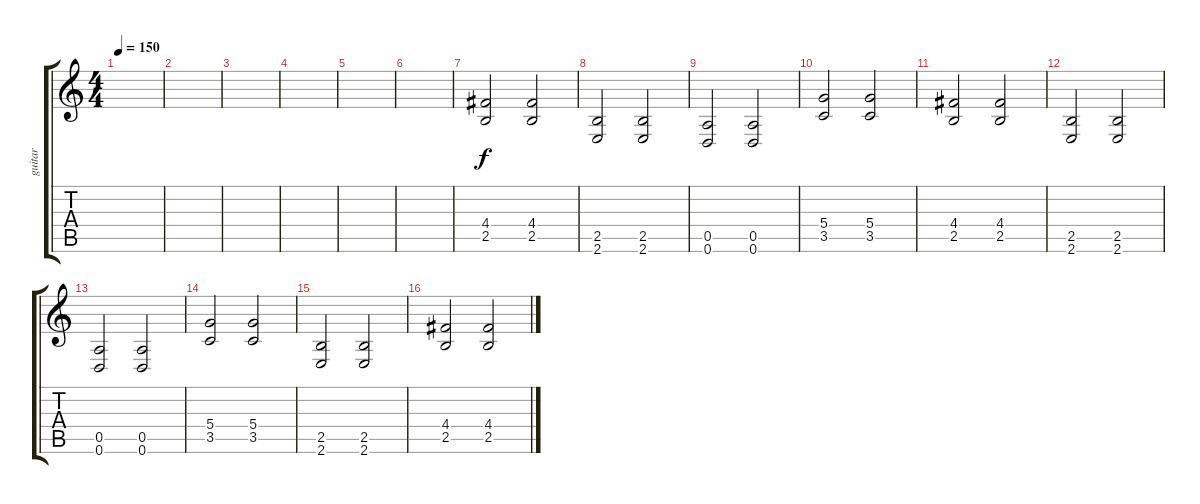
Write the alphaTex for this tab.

\track ("guitar" "guitar") {instrument overdrivenguitar}
\staff {score tabs}
\tuning (E4 B3 G3 D3 A2 D2) {hide}
\ts (4 4)
\tempo 150
\clef g2
\ks c
|
|
|
|
|
|
(4.4 2.5).2 (4.4 2.5).2 |
(2.5 2.6).2 (2.5 2.6).2 |
(0.5 0.6).2 (0.5 0.6).2 |
(5.4 3.5).2 (5.4 3.5).2 |
(4.4 2.5).2 (4.4 2.5).2 |
(2.5 2.6).2 (2.5 2.6).2 |
(0.5 0.6).2 (0.5 0.6).2 |
(5.4 3.5).2 (5.4 3.5).2 |
(2.5 2.6).2 (2.5 2.6).2 |
(4.4 2.5).2 (4.4 2.5).2
